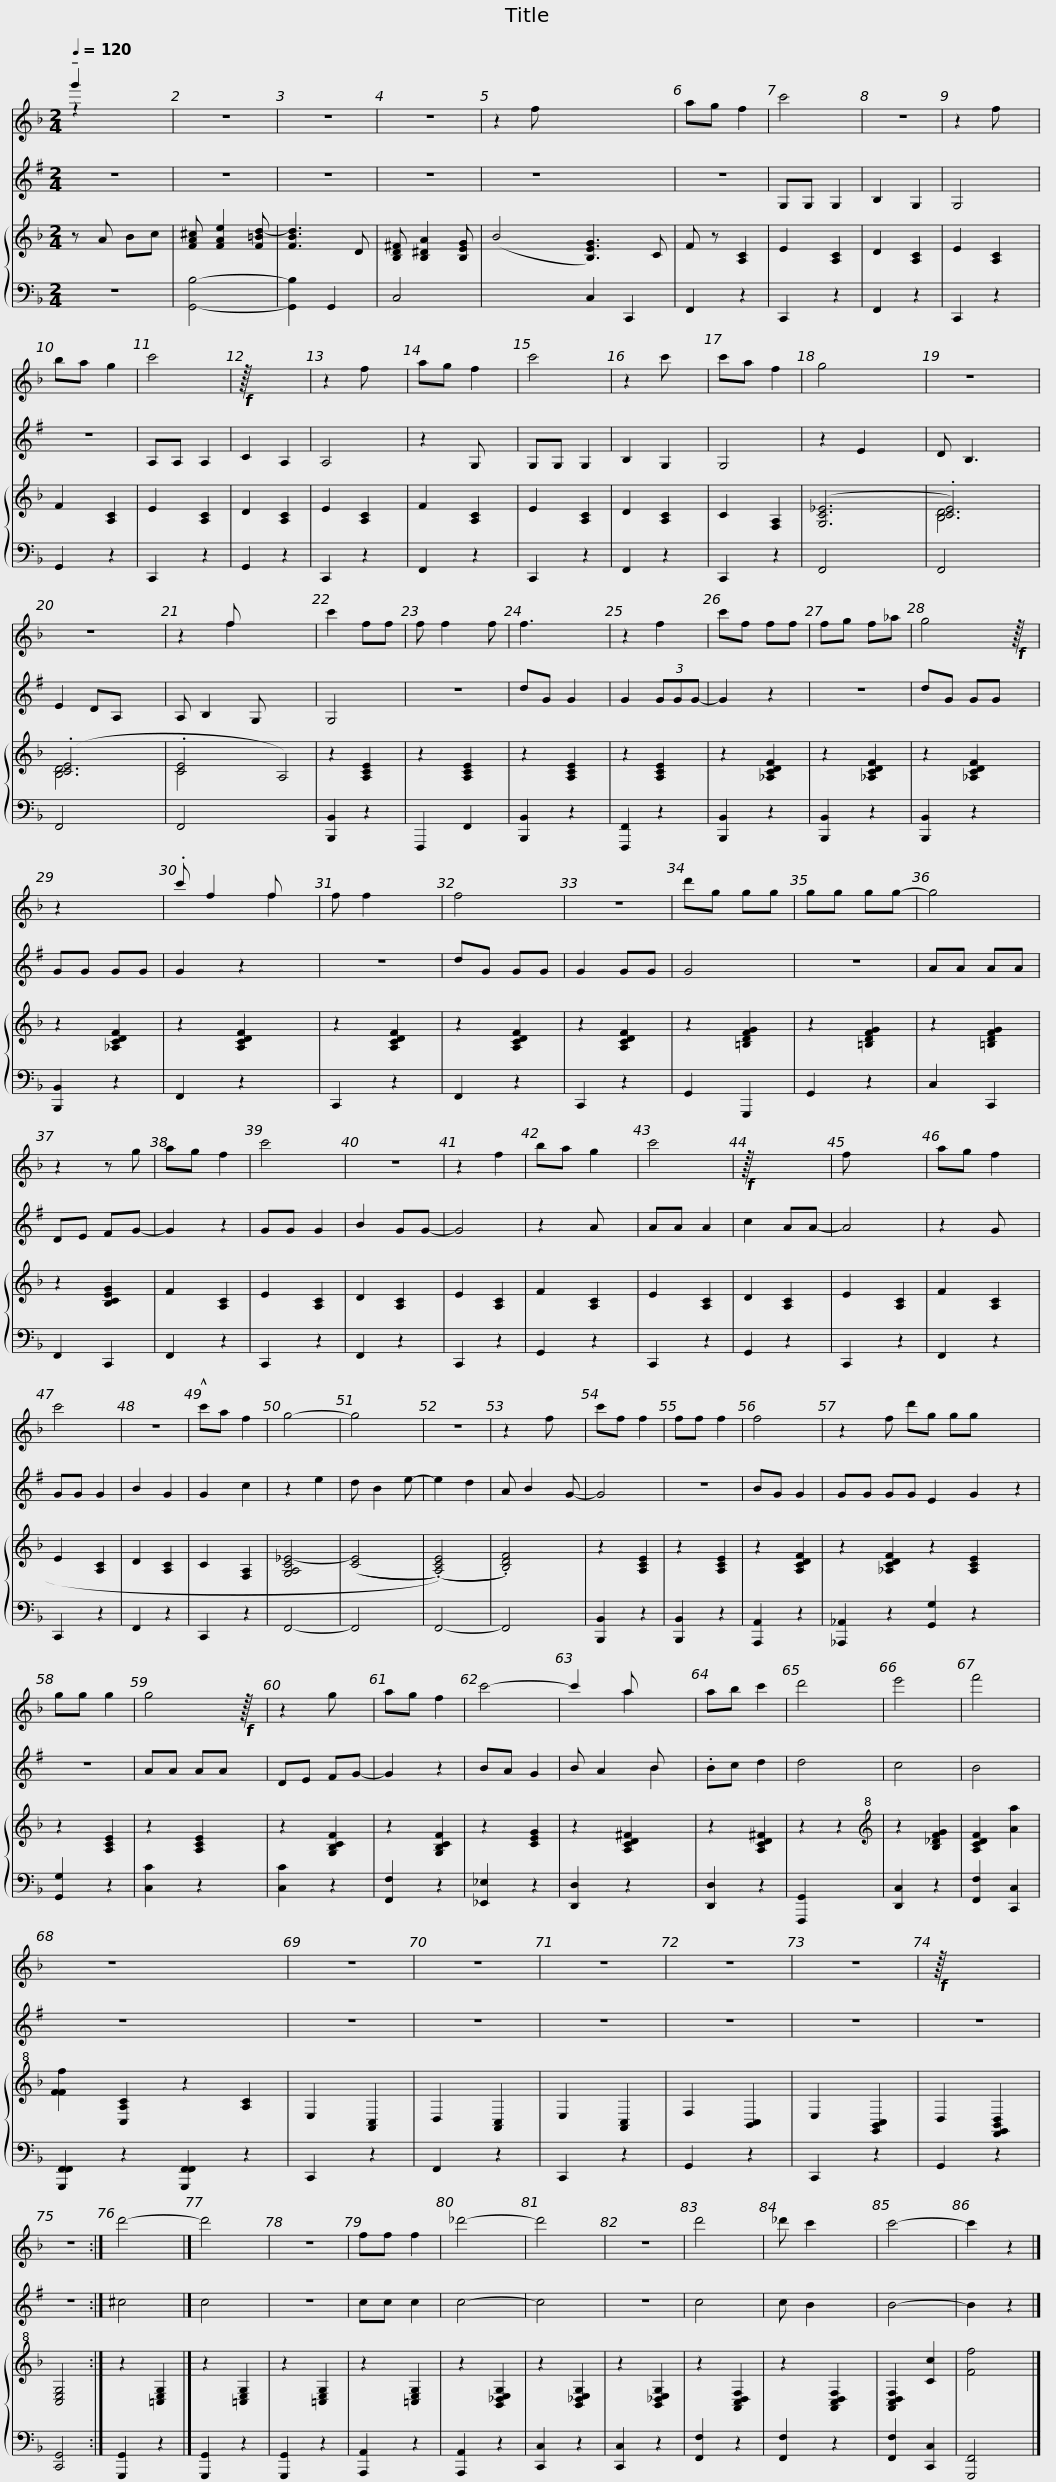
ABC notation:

X:1
%%score ( 1 2 ) ( 3 4 ) { ( 5 7 ) | 6 }
L:1/8
Q:1/4=120
M:2/4
I:linebreak $
K:F
V:1 treble
V:2 treble
V:3 treble
V:4 treble
V:5 treble
V:7 treble
V:6 bass
V:1
 !tenuto!g'2 x2 | z4 | z4 | z4 |$ z2 f x5 | %5
 ag f2 | c'4 | z4 |$ z2 f x | ba g2 | %10
 c'4 |!f! z/16 x63/16 |$ z2 f x | ag f2 | c'4 | %15
 z2 c'- x |$ c'a f2 | g4 x2 | z4 x2 | z4 x2 |$ %20
 z2 f x5 | c'2 ff | f f2 f | f3 x |$ z2 f2 | %25
 c'f ff | fg f_a | g4!f! z/16 x/16 |$ z2 x2 | .c' f2 f x | %30
 f f2 x | f4 |$ z4 | d'g gg | gg gg- | %35
 g4 |$ z2 z g | ag f2 | c'4 | z4 |$ %40
 z2 f2 | ba g2 | c'4 |!f! z/16 x63/16 |$ f x3 | %45
 ag f2 | c'4 | z4 |$ !^!c'a f2 | g4- | %50
 g4 | z4 |$ z2 f x | c'f f2 | ff f2 | %55
 f4 |$ z2 f d'g gg x3 | gg g2 | g4!f! z/16 x/16 |$ z2 g x | %60
 ag f2 | c'4- | c'2 a- x2 |$ ab c'2 | d'4 | %65
 e'4 | f'4 |$ z4 x4 | z4 | z4 |$ %70
 z4 | z4 | z4 |!f! z/16 x63/16 |$ z4 :| %75
 d'4- |] d'4 | z4 |$ ff f2 | _d'4- | %80
 d'4 | z4 |$ d'4 | _d' c'2- x | c'4- | %85
 c'2 z2 |] %86
V:2
 z2 x2 | x4 | x4 | x4 |$ x8 | %5
 x4 | x4 | x4 |$ x4 | x4 | %10
 x4 | z/16 x63/16 |$ x4 | x4 | x4 | %15
 x4 |$ x4 | x6 | x6 | x6 |$ %20
 x2 f2 x4 | x4 | x4 | x4 |$ x4 | %25
 x4 | x4 | x33/8 |$ x4 | x3 f2 | %30
 x4 | x4 |$ x4 | x4 | x4 | %35
 x4 |$ x4 | x4 | x4 | x4 |$ %40
 x4 | x4 | x4 | z/16 x63/16 |$ x4 | %45
 x4 | x4 | x4 |$ x4 | x4 | %50
 x4 | x4 |$ x4 | x4 | x4 | %55
 x4 |$ x10 | x4 | x33/8 |$ x4 | %60
 x4 | x4 | x2 a2 x |$ x4 | x4 | %65
 x4 | x4 |$ x8 | x4 | x4 |$ %70
 x4 | x4 | x4 | z/16 x63/16 |$ x4 :| %75
 x4 |] x4 | x4 |$ x4 | x4 | %80
 x4 | x4 |$ x4 | x4 | x4 | %85
 x4 |] %86
V:3
[K:G] z4 | z4 | z4 | z4 |$ z4 x4 | %5
 z4 | G,G, G,2 | B,2 G,2 |$ G,4 | z4 | %10
 A,A, A,2 | C2 A,2 |$ A,4 | z2 G, x | G,G, G,2 | %15
 B,2 G,2 |$ G,4 | z2 E2 x2 | D B,3 x2 | E2 DA,- x2 |$ %20
 A, B,2 G,- x4 | G,4 | z4 | dG G2 |$ G2 (3GGG- | %25
 G2 z2 | z4 | dG GG x/8 |$ GG GG | G2 z2 x | %30
 z4 | dG GG |$ G2 GG | G4 | z4 | %35
 AA AA |$ DE FG- | G2 z2 | GG G2 | B2 GG- |$ %40
 G4 | z2 A x | AA A2 | c2 AA- |$ A4 | %45
 z2 G x | GG G2 | B2 G2 |$ G2 c2 | z2 e2 | %50
 d B2 e- | e2 d2 |$ A B2 G- | G4 | z4 | %55
 BG G2 |$ GG GG E2 G2 z2 | z4 | AA AA x/8 |$ DE FG- | %60
 G2 z2 | BA G2 | B A2 B x |$ .Bc d2 | d4 | %65
 c4 | B4 |$ z4 x4 | z4 | z4 |$ %70
 z4 | z4 | z4 | z4 |$ z4 :| %75
 ^c4 |] c4 | z4 |$ cc c2 | c4- | %80
 c4 | z4 |$ c4 | c B2 x | B4- | %85
 B2 z2 |] %86
V:4
[K:G] x4 | x4 | x4 | x4 |$ x8 | %5
 x4 | x4 | x4 |$ x4 | x4 | %10
 x4 | x4 |$ x4 | x4 | x4 | %15
 x4 |$ x4 | x6 | x6 | x6 |$ %20
 x8 | x4 | x4 | x4 |$ x4 | %25
 x4 | x4 | x33/8 |$ x4 | x5 | %30
 x4 | x4 |$ x4 | x4 | x4 | %35
 x4 |$ x4 | x4 | x4 | x4 |$ %40
 x4 | x4 | x4 | x4 |$ x4 | %45
 x4 | x4 | x4 |$ x4 | x4 | %50
 x4 | x4 |$ x4 | x4 | x4 | %55
 x4 |$ x10 | x4 | x33/8 |$ x4 | %60
 x4 | x4 | x3 B2 |$ x4 | x4 | %65
 x4 | x4 |$ x8 | x4 | x4 |$ %70
 x4 | x4 | x4 | x4 |$ x4 :| %75
 x4 |] x4 | x4 |$ x4 | x4 | %80
 x4 | x4 |$ x4 | x4 | x4 | %85
 x4 |] %86
V:5
 z A Bc | [FA^c] [FAe]2 [F=Bd-] | [FBd]3 D | [B,D^F] [B,^DA]2 [B,EG] |$ (B4 [B,EG]3) C | %5
 F z [A,C]2 | E2 [A,C]2 | D2 [A,C]2 |$ E2 [A,C]2 | F2 [A,C]2 | %10
 E2 [A,C]2 | D2 [A,C]2 |$ E2 [A,C]2 | F2 [A,C]2 | E2 [A,C]2 | %15
 D2 [A,C]2 |$ C2 [F,A,]2 | ([G,C_E]6 | .[CE]4) x2 | (.[C-E]4 x2 |$ %20
 .[CE]4 A,4) | z2 [A,CE]2 | z2 [A,CE]2 | z2 [A,CE]2 |$ z2 [A,CE]2 | %25
 z2 [_A,CDF]2 | z2 [_A,CDF]2 | z2 [_A,CDF]2 x/8 |$ z2 [_A,CDF]2 | z2 [A,CDF]2 x | %30
 z2 [A,CDF]2 | z2 [A,CDF]2 |$ z2 [A,CDF]2 | z2 [=B,DFG]2 | z2 [=B,DFG]2 | %35
 z2 [=B,DFG]2 |$ z2 [B,CEG]2 | F2 [A,C]2 | E2 [A,C]2 | D2 [A,C]2 |$ %40
 E2 [A,C]2 | F2 [A,C]2 | E2 [A,C]2 | D2 [A,C]2 |$ E2 [A,C]2 | %45
 F2 [A,C]2 | E2 [A,C]2 | D2 [A,C]2 |$ C2 [F,A,]2 | [G,A,C_E-]4 | %50
 ((([CE]4 | ((.[A,CE]4))) |$ .[B,DF]4)) | z2 [A,CE]2 | z2 [A,CE]2 | %55
 z2 [A,CDF]2 |$ z2 [_A,CDF]2 z2 [A,CE]2 x2 | z2 [A,CE]2 | z2 [A,CE]2 x/8 |$ z2 [G,B,CF]2 | %60
 z2 [G,B,CF]2 | z2 [CEG]2 | z2 [A,CD^F]2 x |$ z2 [A,CD^F]2 | z2 z2 | %65
[K:treble+8] z2 [B,_DFG]2 | [A,CDF]2 [Aa]2 |$ [FFf]2 [A,CC,]2 z2 [A,C]2 | E,2 [A,,C,]2 | D,2 [A,,C,]2 |$ %70
 E,2 [A,,C,]2 | F,2 [B,,C,]2 | E,2 [G,,B,,C,]2 | D,2 [F,,G,,B,,D,]2 |$ [C,E,G,]4 :| %75
 z2 [=C,E,G,]2 |] z2 [=C,E,G,]2 | z2 [=C,E,G,]2 |$ z2 [=C,E,G,]2 | z2 [B,,_D,E,G,]2 | %80
 z2 [B,,_D,E,G,]2 | z2 [B,,_D,E,G,]2 |$ z2 [A,,C,D,F,]2 | z2 [A,,C,D,F,]2 | [A,,C,D,F,]2 [Cc]2 | %85
 [Ff]4 |] %86
V:6
 z4 | [G,,B,]4- | [G,,B,]2 G,,2 | C,4 |$ x4 C,2 C,,2 | %5
 F,,2 z2 | C,,2 z2 | F,,2 z2 |$ C,,2 z2 | G,,2 z2 | %10
 C,,2 z2 | G,,2 z2 |$ C,,2 z2 | F,,2 z2 | C,,2 z2 | %15
 F,,2 z2 |$ C,,2 z2 | F,,4- x2 | F,,4 x2 | F,,4- x2 |$ %20
 F,,4 x4 | [B,,,B,,]2 z2 | F,,,2 F,,2 | [B,,,B,,]2 z2 |$ [F,,,F,,]2 z2 | %25
 [B,,,B,,]2 z2 | [B,,,B,,]2 z2 | [B,,,B,,]2 z2 x/8 |$ [B,,,B,,]2 z2 | F,,2 z2 x | %30
 C,,2 z2 | F,,2 z2 |$ C,,2 z2 | G,,2 G,,,2 | G,,2 z2 | %35
 C,2 C,,2 |$ F,,2 C,,2 | F,,2 z2 | C,,2 z2 | F,,2 z2 |$ %40
 C,,2 z2 | G,,2 z2 | C,,2 z2 | G,,2 z2 |$ C,,2 z2 | %45
 F,,2 z2 | C,,2 z2 | F,,2 z2 |$ C,,2 z2 | F,,4- | %50
 F,,4 | F,,4- |$ F,,4 | [B,,,B,,]2 z2 | [B,,,B,,]2 z2 | %55
 [A,,,A,,]2 z2 |$ [_A,,,_A,,]2 z2 [G,,G,]2 z2 x2 | [G,,G,]2 z2 | [C,C]2 z2 x/8 |$ [C,C]2 z2 | %60
 [F,,F,]2 z2 | [_E,,_E,]2 z2 | [D,,D,]2 z2 x |$ [D,,D,]2 z2 | [F,,,G,,]2 x2 | %65
 [D,,C,]2 z2 | [F,,F,]2 [C,,C,]2 |$ [G,,,F,,F,,]2 z2 [G,,,F,,F,,]2 z2 | C,,2 z2 | F,,2 z2 |$ %70
 C,,2 z2 | G,,2 z2 | C,,2 z2 | G,,2 z2 |$ [C,,G,,]4 :| %75
 [G,,,G,,]2 z2 |] [G,,,G,,]2 z2 | [G,,,G,,]2 z2 |$ [A,,,A,,]2 z2 | [A,,,A,,]2 z2 | %80
 [C,,C,]2 z2 | [C,,C,]2 z2 |$ [F,,F,]2 z2 | [F,,F,]2 z2 | [F,,F,]2 [C,,C,]2 | %85
 [G,,,F,,]4 |] %86
V:7
 x4 | x4 | x4 | x4 |$ x8 | %5
 x4 | x4 | x4 |$ x4 | x4 | %10
 x4 | x4 |$ x4 | x4 | x4 | %15
 x4 |$ x4 | x6 | [B,D]6 | [B,D]6 |$ %20
 C4 x4 | x4 | x4 | x4 |$ x4 | %25
 x4 | x4 | x33/8 |$ x4 | x5 | %30
 x4 | x4 |$ x4 | x4 | x4 | %35
 x4 |$ x4 | x4 | x4 | x4 |$ %40
 x4 | x4 | x4 | x4 |$ x4 | %45
 x4 | x4 | x4 |$ x4 | x4 | %50
 x4 | x4 |$ x4 | x4 | x4 | %55
 x4 |$ x10 | x4 | x33/8 |$ x4 | %60
 x4 | x4 | x5 |$ x4 | x4 | %65
[K:treble+8] x4 | x4 |$ x8 | x4 | x4 |$ %70
 x4 | x4 | x4 | x4 |$ x4 :| %75
 x4 |] x4 | x4 |$ x4 | x4 | %80
 x4 | x4 |$ x4 | x4 | x4 | %85
 x4 |] %86
